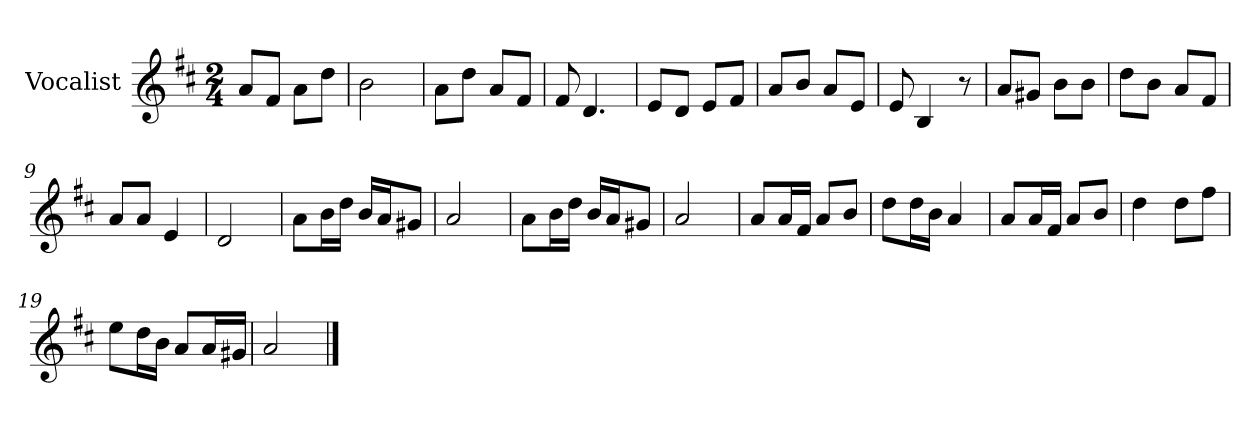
**kern
*part1
*staff1
*I"Vocalist
*k[f#c#]
*D:
*M2/4
=
8aL
8f#J
8aL
8ddJ
=1
2b
=2
8aL
8ddJ
8aL
8f#J
=3
8f#
4.d
=4
8eL
8dJ
8eL
8f#J
=5
8aL
8bJ
8aL
8eJ
=6
8e
4B
8r
=7
8aL
8g#XJ
8bL
8bJ
=8
8ddL
8bJ
8aL
8f#J
=9
8aL
8aJ
4e
=10
2d
=11
8aL
16bL
16ddJJ
16bLL
16aJ
8g#XJ
=12
2a
=13
8aL
16bL
16ddJJ
16bLL
16aJ
8g#XJ
=14
2a
=15
8aL
16aL
16f#JJ
8aL
8bJ
=16
8ddL
16ddL
16bJJ
4a
=17
8aL
16aL
16f#JJ
8aL
8bJ
=18
4dd
8ddL
8ff#J
=19
8eeL
16ddL
16bJJ
8aL
16aL
16g#XJJ
=20
2a
==
*-
